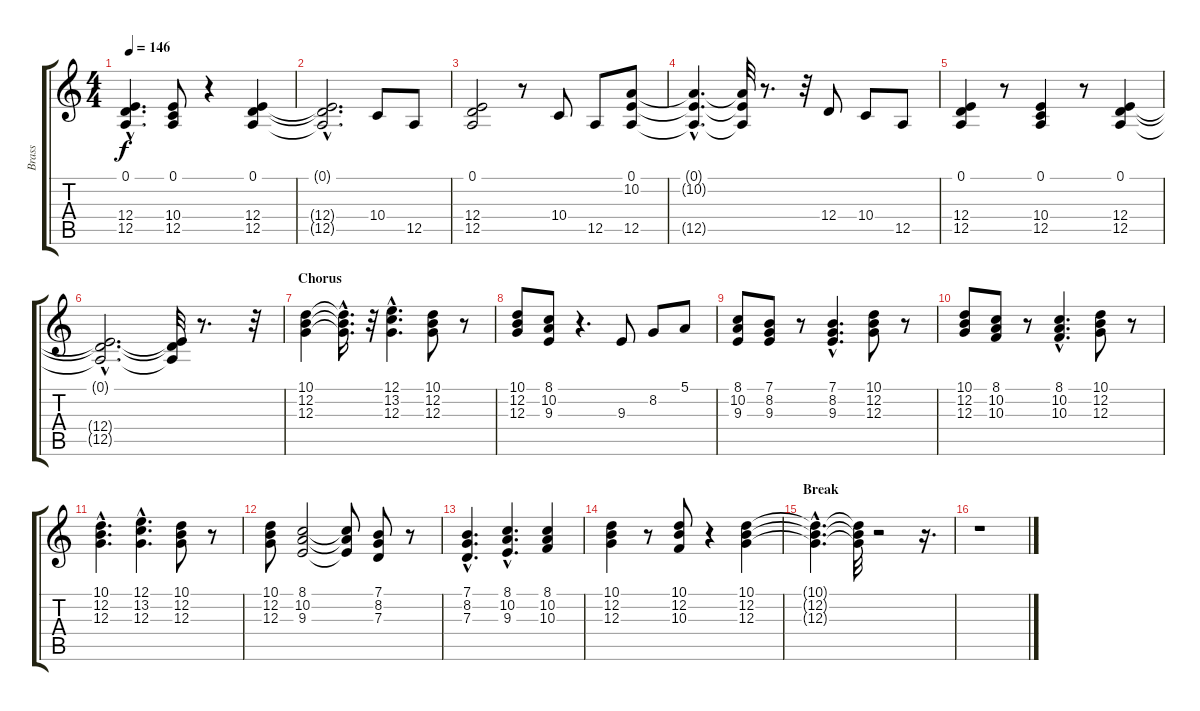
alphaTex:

\track ("Brass" "Brass") {instrument synthstrings2}
\staff {score tabs}
\tuning (E4 B3 G3 D3 A2 E2) {hide}
\ts (4 4)
\tempo 146
\clef g2
\ks c
(0.1{hac} 12.4{hac} 12.5{hac}).4{d dy f} (0.1 10.4 12.5).8 r.4 (0.1 12.4 12.5).4 |
(0.1{hac t} 12.4{hac t} 12.5{hac t}).2{d} 10.4.8 12.5.8 |
(0.1 12.4 12.5).2 r.8 10.4.8 12.5.8 (0.1 10.2 12.5).8 |
(0.1{hac t} 10.2{hac t} 12.5{hac t}).4{d} (0.1{t} 10.2{t} 12.5{t}).32 r.8{d} r.32 12.4.8 10.4.8 12.5.8 |
(0.1 12.4 12.5).4 r.8 (0.1 10.4 12.5).4 r.8 (0.1 12.4 12.5).4 |
(0.1{hac t} 12.4{hac t} 12.5{hac t}).2{d} (0.1{t} 12.4{t} 12.5{t}).32 r.8{d} r.32 |
\section ("" "Chorus")
(10.1 12.2 12.3).4 (10.1{hac t} 12.2{hac t} 12.3{hac t}).16{d} r.32 (12.1{hac} 13.2{hac} 12.3{hac}).4{d} (10.1 12.2 12.3).8 r.8 |
(10.1 12.2 12.3).8 (8.1 10.2 9.3).8 r.4{d} 9.3.8 8.2.8 5.1.8 |
(8.1 10.2 9.3).8 (7.1 8.2 9.3).8 r.8 (7.1{hac} 8.2{hac} 9.3{hac}).4{d} (10.1 12.2 12.3).8 r.8 |
(10.1 12.2 12.3).8 (8.1 10.2 10.3).8 r.8 (8.1{hac} 10.2{hac} 10.3{hac}).4{d} (10.1 12.2 12.3).8 r.8 |
(10.1{hac} 12.2{hac} 12.3{hac}).4{d} (12.1{hac} 13.2{hac} 12.3{hac}).4{d} (10.1 12.2 12.3).8 r.8 |
(10.1 12.2 12.3).8 (8.1 10.2 9.3).2 (8.1{t} 10.2{t} 9.3{t}).8 (7.1 8.2 7.3).8 r.8 |
(7.1{hac} 8.2{hac} 7.3{hac}).4{d} (8.1{hac} 10.2{hac} 9.3{hac}).4{d} (8.1 10.2 10.3).4 |
(10.1 12.2 12.3).4 r.8 (10.1 12.2 10.3).8 r.4 (10.1 12.2 12.3).4 |
\section ("" "Break")
(10.1{hac t} 12.2{hac t} 12.3{hac t}).4{d} (10.1{t} 12.2{t} 12.3{t}).32 r.2 r.16{d} |
r.1
